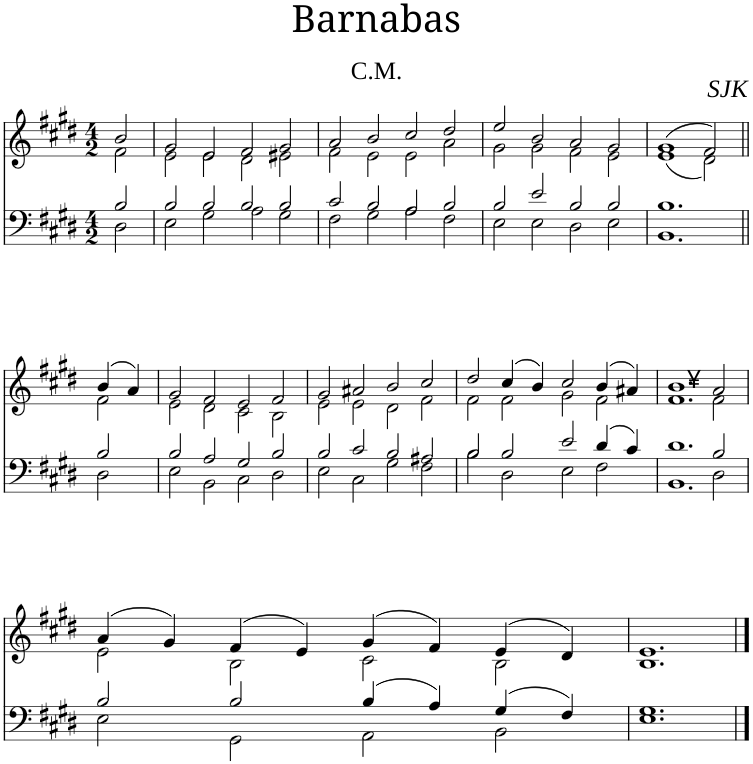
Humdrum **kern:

**kern	**kern
*part1	*part1
*staff2	*staff1
*I"Piano	*
*I'Pno	*
*clefF4	*clefG2
*k[f#c#g#d#]	*k[f#c#g#d#]
*M4/2	*M4/2
=1	=1
*^	*^
2B/	2D#\	2b/	2f#\
=2	=2	=2	=2
2B/	2E\	2g#/	2e\
2B/	2G#\	2e/	2e\
2B/	2A\	2f#/	2d#\
2B/	2G#\	2g#/	2e#X\
=3	=3	=3	=3
2c#/	2F#\	2a/	2f#\
2B/	2G#\	2b/	2e\
2A/	2A\	2cc#/	2e\
2B/	2F#\	2dd#/	2a\
=4	=4	=4	=4
2B/	2E\	2ee/	2g#\
2e/	2E\	2b/	2g#\
2B/	2D#\	2a/	2f#\
2B/	2E\	2g#/	2e\
=5	=5	=5	=5
1.B	1.BB	(1g#	(1e
.	.	2f#/)	2d#\)
!!LO:LB:g=z	!!
=6||	=6||	=6||	=6||
2B/	2D#\	(4b/	2f#\
.	.	4a/)	.
=7	=7	=7	=7
2B/	2E\	2g#/	2e\
2A/	2BB\	2f#/	2d#\
2G#/	2C#\	2e/	2c#\
2B/	2D#\	2f#/	2B\
=8	=8	=8	=8
2B/	2E\	2g#/	2e\
2c#/	2C#\	2a#X/	2e\
2B/	2G#\	2b/	2d#\
2A#X/	2F#\	2cc#/	2f#\
=9	=9	=9	=9
2B/	2B\	2dd#/	2f#\
2B/	2D#\	(4cc#/	2f#\
.	.	4b/)	.
2e/	2E\	2cc#/	2g#\
4d#/	2F#\	(4b/	2f#\
4c#/	.	4a#X/)	.
=10	=10	=10	=10
1.d#	1.BB	1.b	1.f#
!	!	!LO:TX:a:t=¥	!
2B/	2D#\	2a/	2f#\
!!LO:LB:g=z	!!
=11	=11	=11	=11
2B/	2E\	(4a/	2e\
.	.	4g#/)	.
2B/	2GG#\	(4f#/	2B\
.	.	4e/)	.
4B/	2AA\	(4g#/	2c#\
4A/	.	4f#/)	.
4G#/	2BB\	(4e/	2B\
4F#/	.	4d#/)	.
=12	=12	=12	=12
1.G#	1.E	1.e	1.B
*v	*v	*	*
*	*v	*v
==	==
*-	*-
